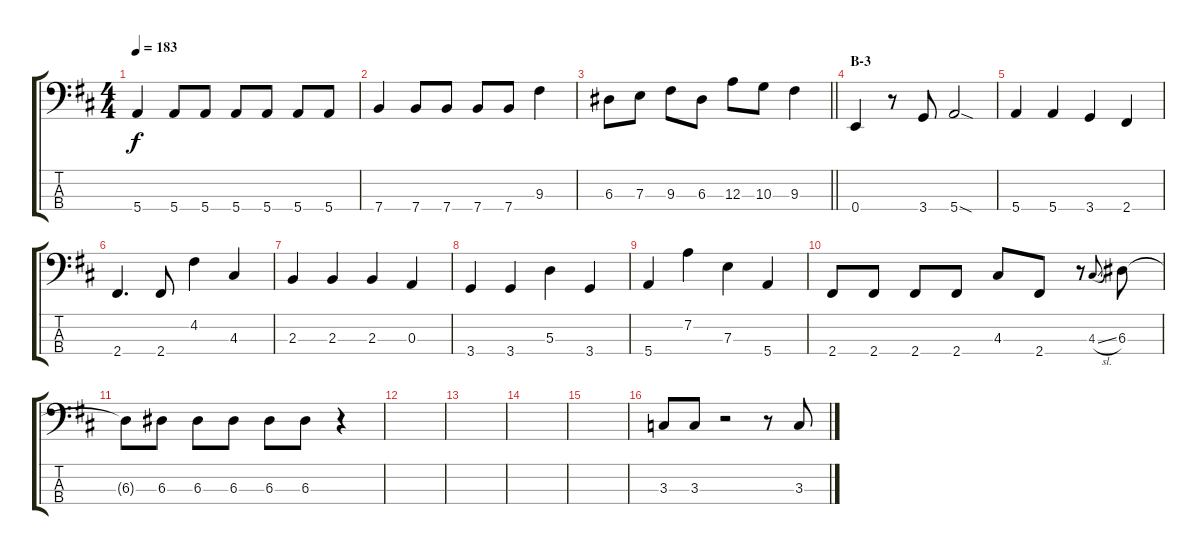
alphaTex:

\track "" {instrument electricbasspick}
\staff {score tabs}
\tuning (G2 D2 A1 E1) {hide}
\ts (4 4)
\tempo 183
\clef f4
\ks d
5.4.4{dy f} 5.4.8 5.4.8 5.4.8 5.4.8 5.4.8 5.4.8 |
7.4.4 7.4.8 7.4.8 7.4.8 7.4.8 9.3.4 |
\barLineRight lightlight
6.3.8 7.3.8 9.3.8 6.3.8 12.3.8 10.3.8 9.3.4 |
\section ("" "B-3")
0.4.4 r.8 3.4.8 5.4{sod}.2 |
5.4.4 5.4.4 3.4.4 2.4.4 |
2.4.4{d} 2.4.8 4.2.4 4.3.4 |
2.3.4 2.3.4 2.3.4 0.3.4 |
3.4.4 3.4.4 5.3.4 3.4.4 |
5.4.4 7.2.4 7.3.4 5.4.4 |
2.4.8 2.4.8 2.4.8 2.4.8 4.3.8 2.4.8 r.8 4.3{sl}.8{gr onbeat} 6.3.8 |
6.3{t}.8 6.3.8 6.3.8 6.3.8 6.3.8 6.3.8 r.4 |
|
|
|
|
3.3.8 3.3.8 r.2 r.8 3.3.8
